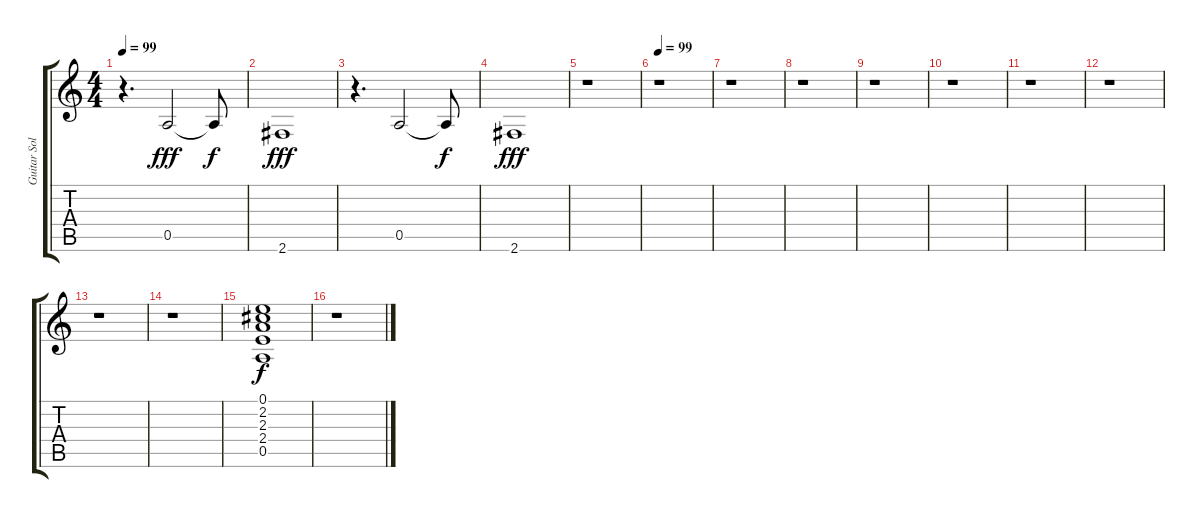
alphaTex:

\track ("Guitar Solo - Low" "Guitar Sol") {instrument acousticguitarsteel}
\staff {score tabs}
\tuning (E4 B3 G3 D3 A2 E2) {hide}
\ts (4 4)
\tempo 99
\clef g2
\ks c
r.4{d dy fff} 0.5.2 0.5{t}.8{dy f} |
2.6.1{dy fff} |
r.4{d} 0.5.2 0.5{t}.8{dy f} |
2.6.1{dy fff} |
r.1 |
\tempo 99
r.1 |
r.1 |
r.1 |
r.1 |
r.1 |
r.1 |
r.1 |
r.1 |
r.1 |
(0.1 2.2 2.3 2.4 0.5).1{dy f} |
r.1
